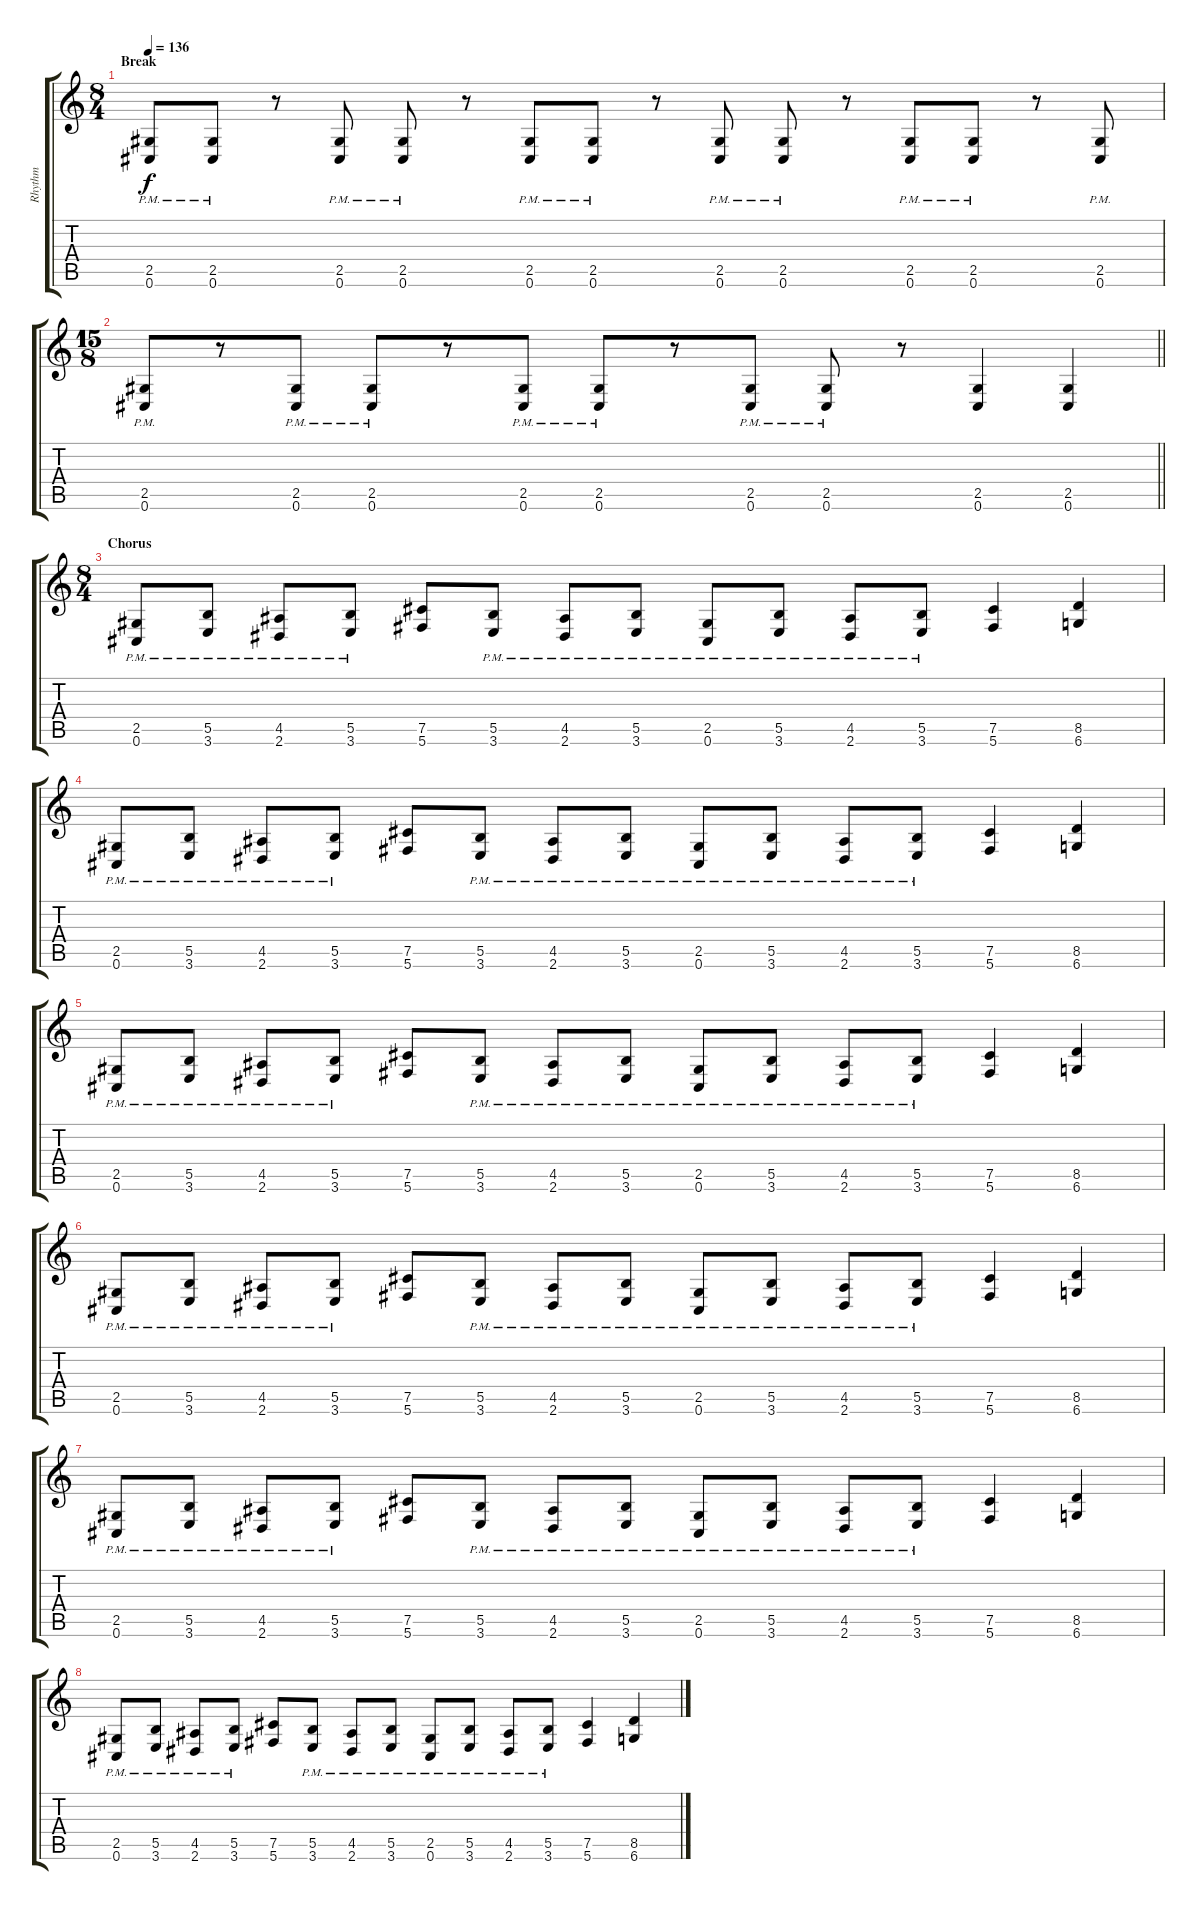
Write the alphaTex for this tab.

\track ("Rhythm" "Rhythm") {instrument distortionguitar}
\staff {score tabs}
\tuning (Db4 Ab3 E3 B2 Gb2 Db2) {hide}
\ts (8 4)
\section ("" "Break")
\tempo 136
\clef g2
\ks c
(2.5{pm} 0.6{pm}).8{dy f} (2.5{pm} 0.6{pm}).8 r.8 (2.5{pm} 0.6{pm}).8 (2.5{pm} 0.6{pm}).8 r.8 (2.5{pm} 0.6{pm}).8 (2.5{pm} 0.6{pm}).8 r.8 (2.5{pm} 0.6{pm}).8 (2.5{pm} 0.6{pm}).8 r.8 (2.5{pm} 0.6{pm}).8 (2.5{pm} 0.6{pm}).8 r.8 (2.5{pm} 0.6{pm}).8 |
\ts (15 8)
\barLineRight lightlight
(2.5{pm} 0.6{pm}).8 r.8 (2.5{pm} 0.6{pm}).8 (2.5{pm} 0.6{pm}).8 r.8 (2.5{pm} 0.6{pm}).8 (2.5{pm} 0.6{pm}).8 r.8 (2.5{pm} 0.6{pm}).8 (2.5{pm} 0.6{pm}).8 r.8 (2.5 0.6).4 (2.5 0.6).4 |
\ts (8 4)
\section ("" "Chorus")
(2.5{pm} 0.6{pm}).8 (5.5{pm} 3.6{pm}).8 (4.5{pm} 2.6{pm}).8 (5.5{pm} 3.6{pm}).8 (7.5 5.6).8 (5.5{pm} 3.6{pm}).8 (4.5{pm} 2.6{pm}).8 (5.5{pm} 3.6{pm}).8 (2.5{pm} 0.6{pm}).8 (5.5{pm} 3.6{pm}).8 (4.5{pm} 2.6{pm}).8 (5.5{pm} 3.6{pm}).8 (7.5 5.6).4 (8.5 6.6).4 |
(2.5{pm} 0.6{pm}).8 (5.5{pm} 3.6{pm}).8 (4.5{pm} 2.6{pm}).8 (5.5{pm} 3.6{pm}).8 (7.5 5.6).8 (5.5{pm} 3.6{pm}).8 (4.5{pm} 2.6{pm}).8 (5.5{pm} 3.6{pm}).8 (2.5{pm} 0.6{pm}).8 (5.5{pm} 3.6{pm}).8 (4.5{pm} 2.6{pm}).8 (5.5{pm} 3.6{pm}).8 (7.5 5.6).4 (8.5 6.6).4 |
(2.5{pm} 0.6{pm}).8 (5.5{pm} 3.6{pm}).8 (4.5{pm} 2.6{pm}).8 (5.5{pm} 3.6{pm}).8 (7.5 5.6).8 (5.5{pm} 3.6{pm}).8 (4.5{pm} 2.6{pm}).8 (5.5{pm} 3.6{pm}).8 (2.5{pm} 0.6{pm}).8 (5.5{pm} 3.6{pm}).8 (4.5{pm} 2.6{pm}).8 (5.5{pm} 3.6{pm}).8 (7.5 5.6).4 (8.5 6.6).4 |
(2.5{pm} 0.6{pm}).8 (5.5{pm} 3.6{pm}).8 (4.5{pm} 2.6{pm}).8 (5.5{pm} 3.6{pm}).8 (7.5 5.6).8 (5.5{pm} 3.6{pm}).8 (4.5{pm} 2.6{pm}).8 (5.5{pm} 3.6{pm}).8 (2.5{pm} 0.6{pm}).8 (5.5{pm} 3.6{pm}).8 (4.5{pm} 2.6{pm}).8 (5.5{pm} 3.6{pm}).8 (7.5 5.6).4 (8.5 6.6).4 |
(2.5{pm} 0.6{pm}).8 (5.5{pm} 3.6{pm}).8 (4.5{pm} 2.6{pm}).8 (5.5{pm} 3.6{pm}).8 (7.5 5.6).8 (5.5{pm} 3.6{pm}).8 (4.5{pm} 2.6{pm}).8 (5.5{pm} 3.6{pm}).8 (2.5{pm} 0.6{pm}).8 (5.5{pm} 3.6{pm}).8 (4.5{pm} 2.6{pm}).8 (5.5{pm} 3.6{pm}).8 (7.5 5.6).4 (8.5 6.6).4 |
(2.5{pm} 0.6{pm}).8 (5.5{pm} 3.6{pm}).8 (4.5{pm} 2.6{pm}).8 (5.5{pm} 3.6{pm}).8 (7.5 5.6).8 (5.5{pm} 3.6{pm}).8 (4.5{pm} 2.6{pm}).8 (5.5{pm} 3.6{pm}).8 (2.5{pm} 0.6{pm}).8 (5.5{pm} 3.6{pm}).8 (4.5{pm} 2.6{pm}).8 (5.5{pm} 3.6{pm}).8 (7.5 5.6).4 (8.5 6.6).4
